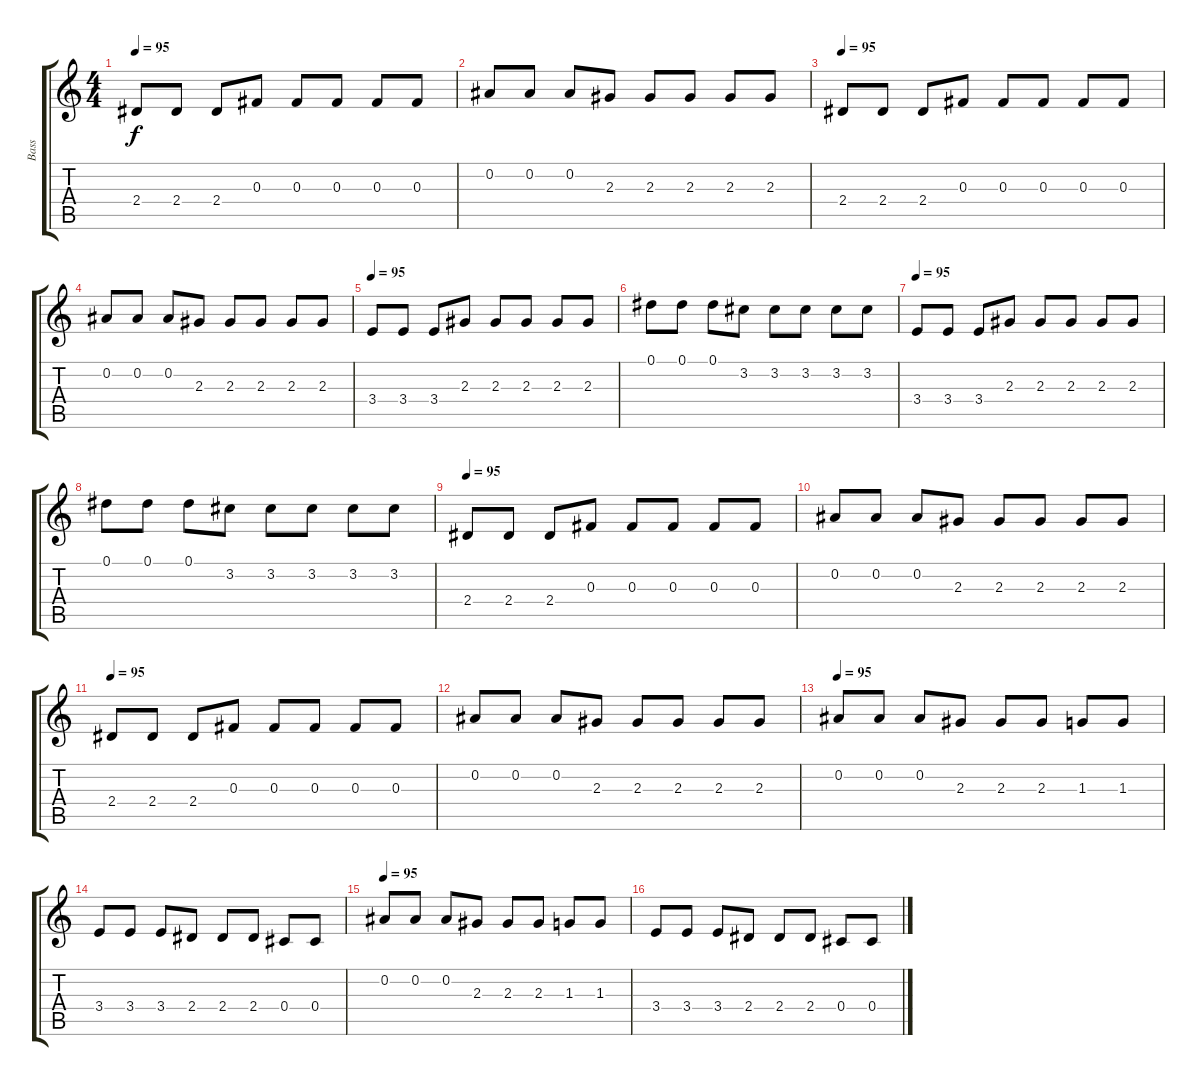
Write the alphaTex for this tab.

\track ("Bass" "Bass") {instrument electricbassfinger}
\staff {score tabs}
\tuning (Eb4 Bb3 Gb3 Db3 Ab2 Eb2) {hide}
\ts (4 4)
\tempo 95
\clef g2
\ks c
2.4.8{dy f} 2.4.8 2.4.8 0.3.8 0.3.8 0.3.8 0.3.8 0.3.8 |
0.2.8 0.2.8 0.2.8 2.3.8 2.3.8 2.3.8 2.3.8 2.3.8 |
\tempo 95
2.4.8 2.4.8 2.4.8 0.3.8 0.3.8 0.3.8 0.3.8 0.3.8 |
0.2.8 0.2.8 0.2.8 2.3.8 2.3.8 2.3.8 2.3.8 2.3.8 |
\tempo 95
3.4.8 3.4.8 3.4.8 2.3.8 2.3.8 2.3.8 2.3.8 2.3.8 |
0.1.8 0.1.8 0.1.8 3.2.8 3.2.8 3.2.8 3.2.8 3.2.8 |
\tempo 95
3.4.8 3.4.8 3.4.8 2.3.8 2.3.8 2.3.8 2.3.8 2.3.8 |
0.1.8 0.1.8 0.1.8 3.2.8 3.2.8 3.2.8 3.2.8 3.2.8 |
\tempo 95
2.4.8 2.4.8 2.4.8 0.3.8 0.3.8 0.3.8 0.3.8 0.3.8 |
0.2.8 0.2.8 0.2.8 2.3.8 2.3.8 2.3.8 2.3.8 2.3.8 |
\tempo 95
2.4.8 2.4.8 2.4.8 0.3.8 0.3.8 0.3.8 0.3.8 0.3.8 |
0.2.8 0.2.8 0.2.8 2.3.8 2.3.8 2.3.8 2.3.8 2.3.8 |
\tempo 95
0.2.8 0.2.8 0.2.8 2.3.8 2.3.8 2.3.8 1.3.8 1.3.8 |
3.4.8 3.4.8 3.4.8 2.4.8 2.4.8 2.4.8 0.4.8 0.4.8 |
\tempo 95
0.2.8 0.2.8 0.2.8 2.3.8 2.3.8 2.3.8 1.3.8 1.3.8 |
3.4.8 3.4.8 3.4.8 2.4.8 2.4.8 2.4.8 0.4.8 0.4.8
